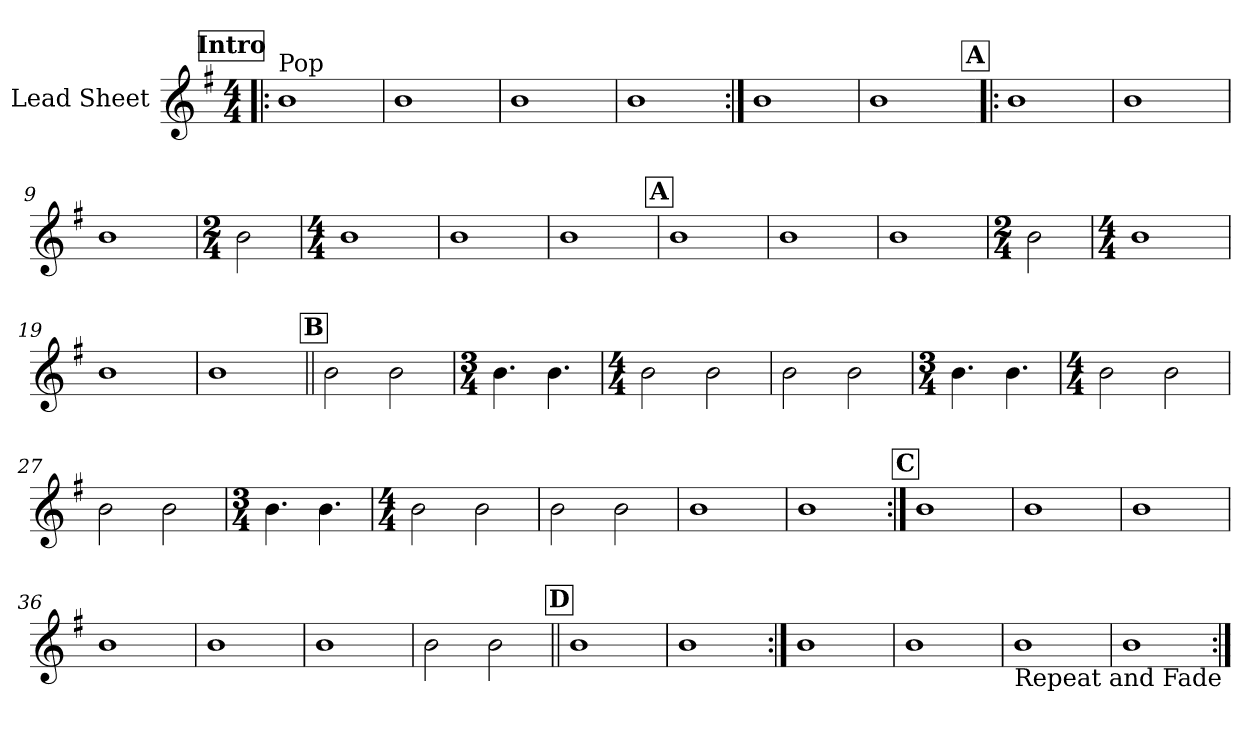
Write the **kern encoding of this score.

**kern
*part1
*staff1
*I"Lead Sheet
*clefG2
*k[f#]
*G:
*M4/4
*MM141
!!LO:REH:place=s1:a:fs=14:t=Intro
=1!|:
!LO:TX:a:t=Pop
1b
=2
1b
=3
1b
=4
1b
!!LO:LB:g=z
=5:|!
1b
=6
1b
!!LO:REH:place=s1:a:fs=14:t=A
=7!|:
1b
=8
1b
!!LO:LB:g=z
=9
1b
=10
*M2/4
2b\
=11
*M4/4
1b
=12
1b
!!LO:LB:g=z
=13
1b
!!LO:REH:place=s1:a:fs=14:t=A
=14
1b
=15
1b
=16
1b
!!LO:LB:g=z
=17
*M2/4
2b\
=18
*M4/4
1b
=19
1b
=20
1b
!!LO:LB:g=z
!!LO:REH:place=s1:a:fs=14:t=B
=21||
2b\
2b\
=22
*M3/4
4.b\
4.b\
=23
*M4/4
2b\
2b\
=24
2b\
2b\
!!LO:LB:g=z
=25
*M3/4
4.b\
4.b\
=26
*M4/4
2b\
2b\
=27
2b\
2b\
=28
*M3/4
4.b\
4.b\
!!LO:LB:g=z
=29
*M4/4
2b\
2b\
=30
2b\
2b\
=31
1b
=32
1b
!!LO:LB:g=z
!!LO:REH:place=s1:a:fs=14:t=C
=33:|!
1b
=34
1b
=35
1b
=36
1b
!!LO:LB:g=z
=37
1b
=38
1b
=39
2b\
2b\
!!LO:PB:g=z
!!LO:REH:place=s1:a:fs=14:t=D
=40||
1b
=41
1b
!!LO:LB:g=z
=42:|!
1b
=43
1b
=44
!LO:TX:b:t=Repeat and Fade
1b
=45
1b
=:|!
*-
